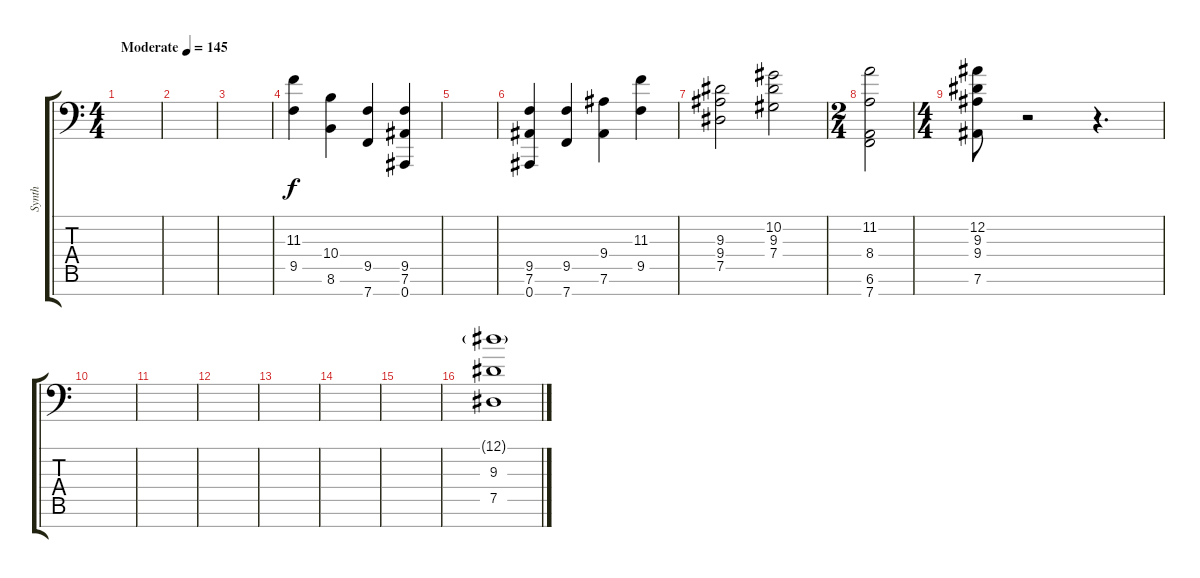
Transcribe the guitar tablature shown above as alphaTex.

\track ("Synth" "Synth") {instrument stringensemble1}
\staff {score tabs}
\tuning (Eb4 Bb3 Gb3 Db3 Ab2 Eb2 Bb1) {hide}
\ts (4 4)
\tempo (145 "Moderate")
\clef f4
\ks c
|
|
|
(11.3 9.5).4 (10.4 8.6).4 (9.5 7.7).4 (9.5 7.6 0.7).4 |
|
(9.5 7.6 0.7).4 (9.5 7.7).4 (9.4 7.6).4 (11.3 9.5).4 |
(9.3 9.4 7.5).2 (10.2 9.3 7.4).2 |
\ts (2 4)
(11.2 8.4 6.6 7.7).2 |
\ts (4 4)
(12.2 9.3 9.4 7.6).8 r.2 r.4{d} |
|
|
|
|
|
|
(12.1{g} 9.3 7.5).1{instrument choiraahs}
